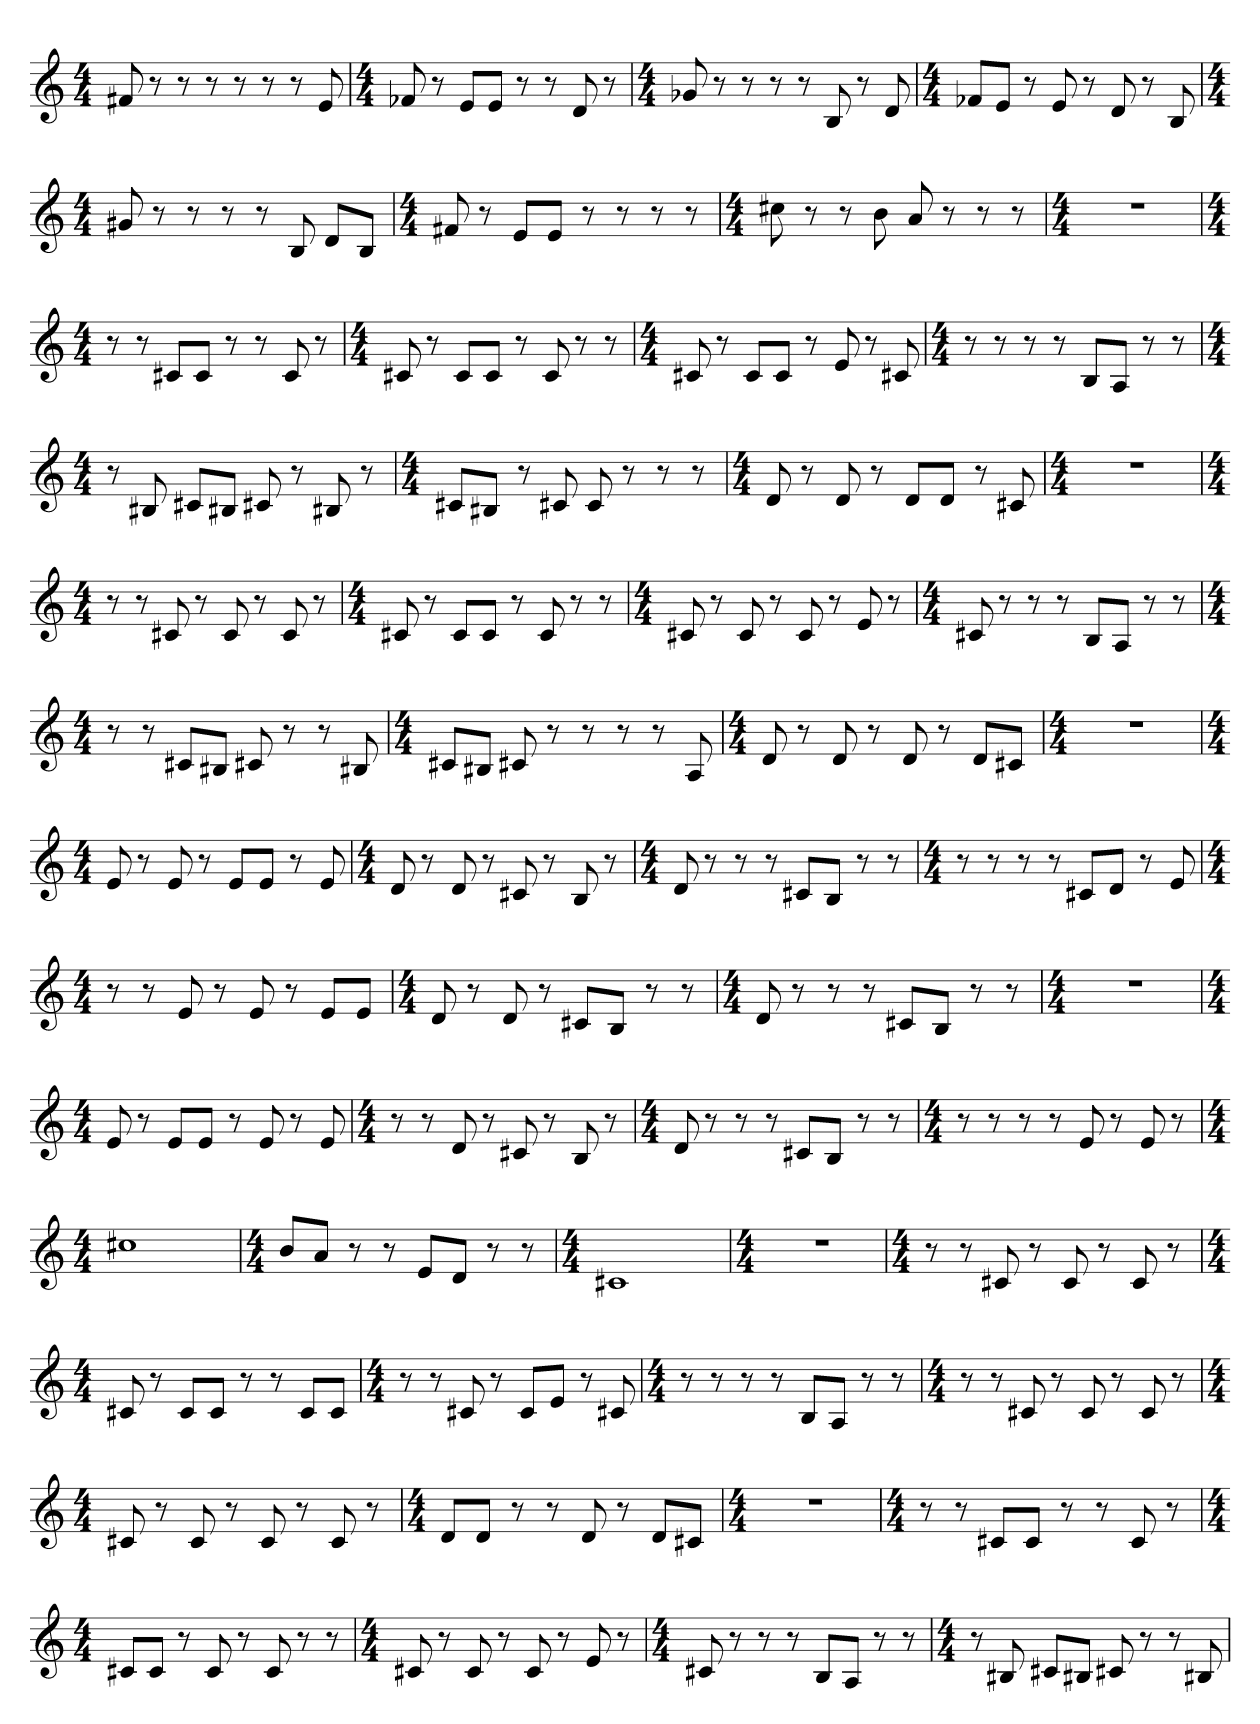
**kern
*part1
*staff1
*M4/4
=
8f#X
8r
8r
8r
8r
8r
8r
8e
=
*M4/4
8f-X
8r
8eL
8eJ
8r
8r
8d
8r
=
*M4/4
8g-X
8r
8r
8r
8r
8B
8r
8d
=
*M4/4
8f-XL
8eJ
8r
8e
8r
8d
8r
8B
=
*M4/4
8g#X
8r
8r
8r
8r
8B
8dL
8BJ
=
*M4/4
8f#X
8r
8eL
8eJ
8r
8r
8r
8r
=
*M4/4
8cc#X
8r
8r
8b
8a
8r
8r
8r
=
*M4/4
1r
=
*M4/4
8r
8r
8c#XL
8c#J
8r
8r
8c#
8r
=
*M4/4
8c#X
8r
8c#L
8c#J
8r
8c#
8r
8r
=
*M4/4
8c#X
8r
8c#L
8c#J
8r
8e
8r
8c#X
=
*M4/4
8r
8r
8r
8r
8BL
8AJ
8r
8r
=
*M4/4
8r
8B#X
8c#XL
8B#XJ
8c#X
8r
8B#X
8r
=
*M4/4
8c#XL
8B#XJ
8r
8c#X
8c#
8r
8r
8r
=
*M4/4
8d
8r
8d
8r
8dL
8dJ
8r
8c#X
=
*M4/4
1r
=
*M4/4
8r
8r
8c#X
8r
8c#
8r
8c#
8r
=
*M4/4
8c#X
8r
8c#L
8c#J
8r
8c#
8r
8r
=
*M4/4
8c#X
8r
8c#
8r
8c#
8r
8e
8r
=
*M4/4
8c#X
8r
8r
8r
8BL
8AJ
8r
8r
=
*M4/4
8r
8r
8c#XL
8B#XJ
8c#X
8r
8r
8B#X
=
*M4/4
8c#XL
8B#XJ
8c#X
8r
8r
8r
8r
8A
=
*M4/4
8d
8r
8d
8r
8d
8r
8dL
8c#XJ
=
*M4/4
1r
=
*M4/4
8e
8r
8e
8r
8eL
8eJ
8r
8e
=
*M4/4
8d
8r
8d
8r
8c#X
8r
8B
8r
=
*M4/4
8d
8r
8r
8r
8c#XL
8BJ
8r
8r
=
*M4/4
8r
8r
8r
8r
8c#XL
8dJ
8r
8e
=
*M4/4
8r
8r
8e
8r
8e
8r
8eL
8eJ
=
*M4/4
8d
8r
8d
8r
8c#XL
8BJ
8r
8r
=
*M4/4
8d
8r
8r
8r
8c#XL
8BJ
8r
8r
=
*M4/4
1r
=
*M4/4
8e
8r
8eL
8eJ
8r
8e
8r
8e
=
*M4/4
8r
8r
8d
8r
8c#X
8r
8B
8r
=
*M4/4
8d
8r
8r
8r
8c#XL
8BJ
8r
8r
=
*M4/4
8r
8r
8r
8r
8e
8r
8e
8r
=
*M4/4
1cc#X
=
*M4/4
8bL
8aJ
8r
8r
8eL
8dJ
8r
8r
=
*M4/4
1c#X
=
*M4/4
1r
=
*M4/4
8r
8r
8c#X
8r
8c#
8r
8c#
8r
=
*M4/4
8c#X
8r
8c#L
8c#J
8r
8r
8c#L
8c#J
=
*M4/4
8r
8r
8c#X
8r
8c#L
8eJ
8r
8c#X
=
*M4/4
8r
8r
8r
8r
8BL
8AJ
8r
8r
=
*M4/4
8r
8r
8c#X
8r
8c#
8r
8c#
8r
=
*M4/4
8c#X
8r
8c#
8r
8c#
8r
8c#
8r
=
*M4/4
8dL
8dJ
8r
8r
8d
8r
8dL
8c#XJ
=
*M4/4
1r
=
*M4/4
8r
8r
8c#XL
8c#J
8r
8r
8c#
8r
=
*M4/4
8c#XL
8c#J
8r
8c#
8r
8c#
8r
8r
=
*M4/4
8c#X
8r
8c#
8r
8c#
8r
8e
8r
=
*M4/4
8c#X
8r
8r
8r
8BL
8AJ
8r
8r
=
*M4/4
8r
8B#X
8c#XL
8B#XJ
8c#X
8r
8r
8B#X
=
*-
